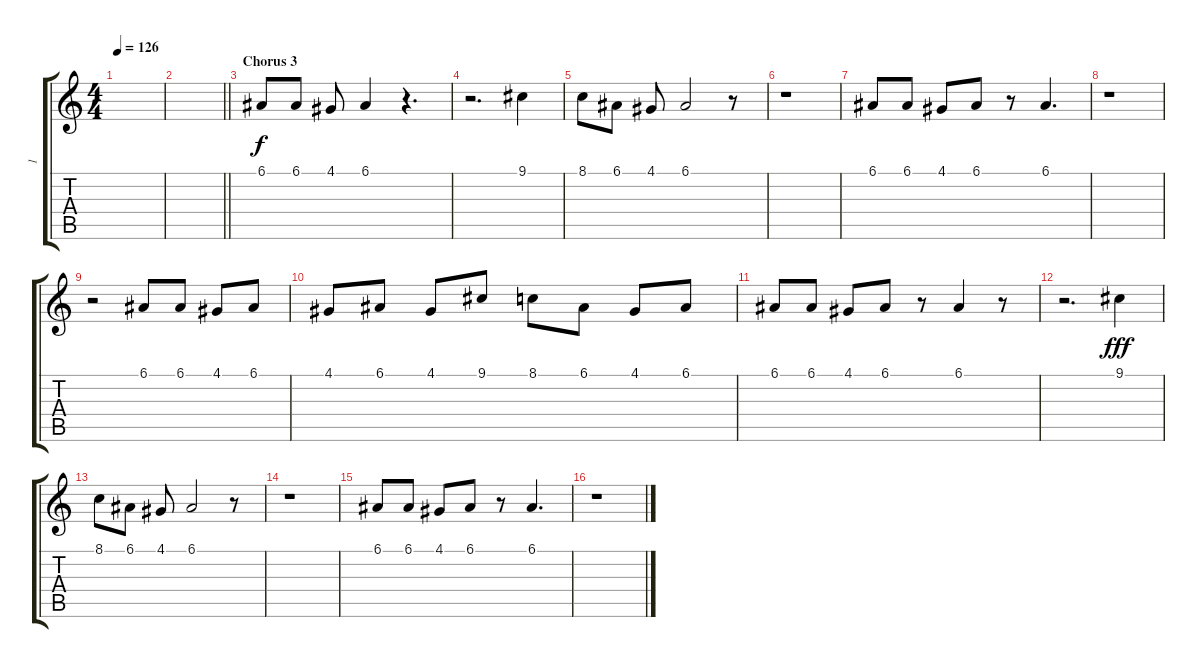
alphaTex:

\track ("1" "1") {instrument voiceoohs}
\staff {score tabs}
\tuning (E4 B3 G3 D3 A2 E2) {hide}
\ts (4 4)
\tempo 126
\clef g2
\ks c
|
\barLineRight lightlight
|
\section ("" "Chorus 3")
6.1.8 6.1.8 4.1.8 6.1.4 r.4{d} |
r.2{d} 9.1.4 |
8.1.8 6.1.8 4.1.8 6.1.2 r.8 |
r.1 |
6.1.8 6.1.8 4.1.8 6.1.8 r.8 6.1.4{d} |
r.1 |
r.2 6.1.8 6.1.8 4.1.8 6.1.8 |
4.1.8 6.1.8 4.1.8 9.1.8 8.1.8 6.1.8 4.1.8 6.1.8 |
6.1.8{dy f} 6.1.8 4.1.8 6.1.8 r.8 6.1.4 r.8 |
r.2{d} 9.1.4{dy fff} |
8.1.8 6.1.8 4.1.8 6.1.2 r.8 |
r.1 |
6.1.8 6.1.8 4.1.8 6.1.8 r.8 6.1.4{d} |
r.1
